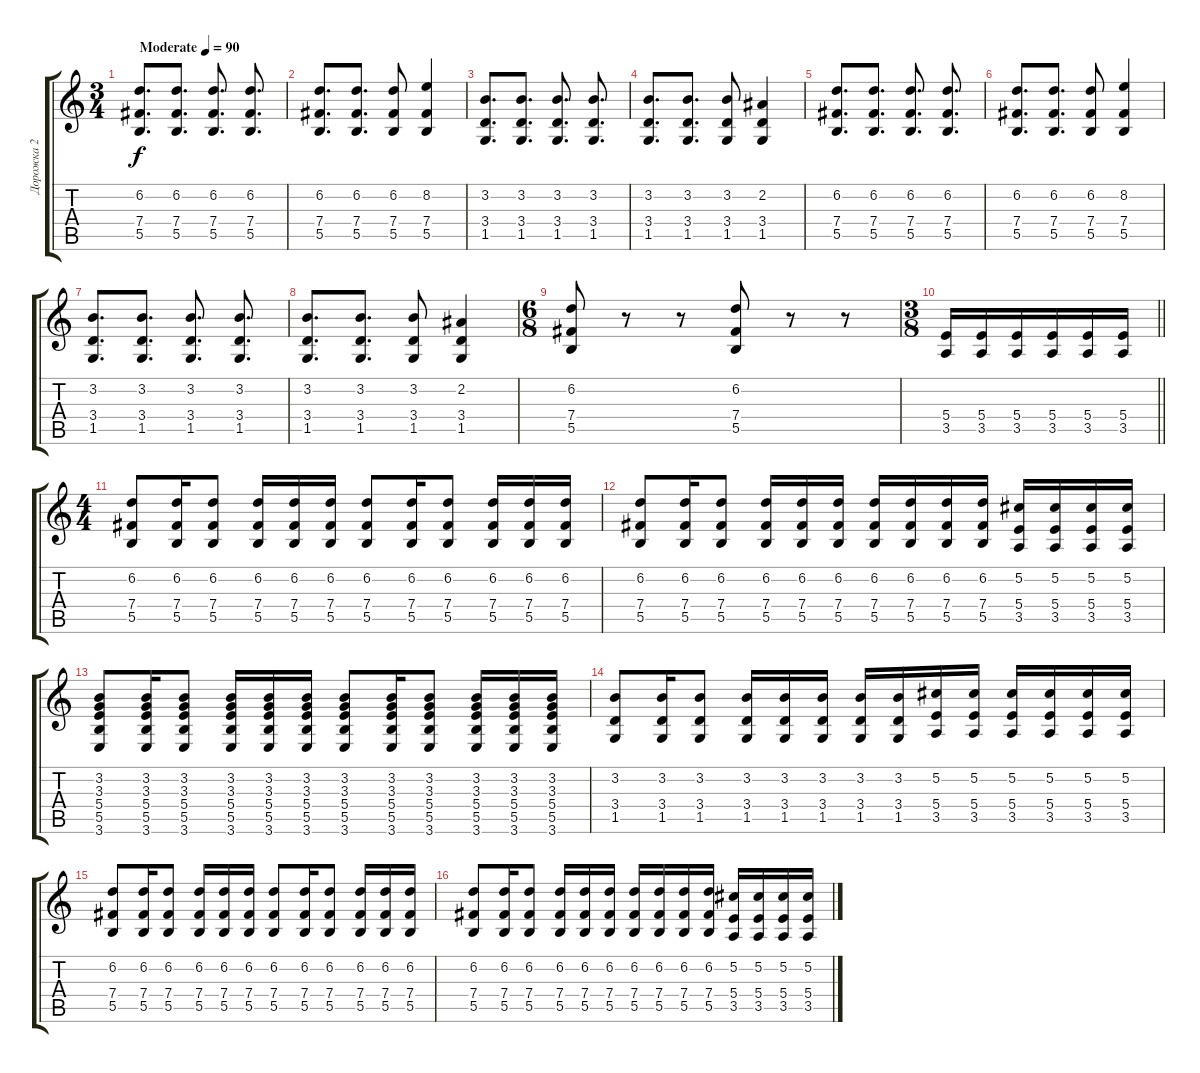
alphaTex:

\track ("Дорожка 2" "Дорожка 2") {instrument electricguitarclean}
\staff {score tabs}
\tuning (Db4 Ab3 E3 B2 Gb2 Db2) {hide}
\ts (3 4)
\tempo (90 "Moderate")
\clef g2
\ks c
(6.2 7.4 5.5).8{d dy f instrument electricguitarclean} (6.2 7.4 5.5).8{d} (6.2 7.4 5.5).8{d} (6.2 7.4 5.5).8{d} |
(6.2 7.4 5.5).8{d} (6.2 7.4 5.5).8{d} (6.2 7.4 5.5).8 (8.2 7.4 5.5).4 |
(3.2 3.4 1.5).8{d} (3.2 3.4 1.5).8{d} (3.2 3.4 1.5).8{d} (3.2 3.4 1.5).8{d} |
(3.2 3.4 1.5).8{d} (3.2 3.4 1.5).8{d} (3.2 3.4 1.5).8 (2.2 3.4 1.5).4 |
(6.2 7.4 5.5).8{d} (6.2 7.4 5.5).8{d} (6.2 7.4 5.5).8{d} (6.2 7.4 5.5).8{d} |
(6.2 7.4 5.5).8{d} (6.2 7.4 5.5).8{d} (6.2 7.4 5.5).8 (8.2 7.4 5.5).4 |
(3.2 3.4 1.5).8{d} (3.2 3.4 1.5).8{d} (3.2 3.4 1.5).8{d} (3.2 3.4 1.5).8{d} |
(3.2 3.4 1.5).8{d} (3.2 3.4 1.5).8{d} (3.2 3.4 1.5).8 (2.2 3.4 1.5).4 |
\ts (6 8)
(6.2 7.4 5.5).8 r.8 r.8 (6.2 7.4 5.5).8 r.8 r.8 |
\ts (3 8)
\barLineRight lightlight
(5.4 3.5).16 (5.4 3.5).16 (5.4 3.5).16 (5.4 3.5).16 (5.4 3.5).16 (5.4 3.5).16 |
\ts (4 4)
(6.2 7.4 5.5).8 (6.2 7.4 5.5).16 (6.2 7.4 5.5).8 (6.2 7.4 5.5).16 (6.2 7.4 5.5).16 (6.2 7.4 5.5).16 (6.2 7.4 5.5).8 (6.2 7.4 5.5).16 (6.2 7.4 5.5).8 (6.2 7.4 5.5).16 (6.2 7.4 5.5).16 (6.2 7.4 5.5).16 |
(6.2 7.4 5.5).8 (6.2 7.4 5.5).16 (6.2 7.4 5.5).8 (6.2 7.4 5.5).16 (6.2 7.4 5.5).16 (6.2 7.4 5.5).16 (6.2 7.4 5.5).16 (6.2 7.4 5.5).16 (6.2 7.4 5.5).16 (6.2 7.4 5.5).16 (5.2 5.4 3.5).16 (5.2 5.4 3.5).16 (5.2 5.4 3.5).16 (5.2 5.4 3.5).16 |
(3.2 3.3 5.4 5.5 3.6).8 (3.2 3.3 5.4 5.5 3.6).16 (3.2 3.3 5.4 5.5 3.6).8 (3.2 3.3 5.4 5.5 3.6).16 (3.2 3.3 5.4 5.5 3.6).16 (3.2 3.3 5.4 5.5 3.6).16 (3.2 3.3 5.4 5.5 3.6).8 (3.2 3.3 5.4 5.5 3.6).16 (3.2 3.3 5.4 5.5 3.6).8 (3.2 3.3 5.4 5.5 3.6).16 (3.2 3.3 5.4 5.5 3.6).16 (3.2 3.3 5.4 5.5 3.6).16 |
(3.2 3.4 1.5).8 (3.2 3.4 1.5).16 (3.2 3.4 1.5).8 (3.2 3.4 1.5).16 (3.2 3.4 1.5).16 (3.2 3.4 1.5).16 (3.2 3.4 1.5).16 (3.2 3.4 1.5).16 (5.2 5.4 3.5).16 (5.2 5.4 3.5).16 (5.2 5.4 3.5).16 (5.2 5.4 3.5).16 (5.2 5.4 3.5).16 (5.2 5.4 3.5).16 |
(6.2 7.4 5.5).8 (6.2 7.4 5.5).16 (6.2 7.4 5.5).8 (6.2 7.4 5.5).16 (6.2 7.4 5.5).16 (6.2 7.4 5.5).16 (6.2 7.4 5.5).8 (6.2 7.4 5.5).16 (6.2 7.4 5.5).8 (6.2 7.4 5.5).16 (6.2 7.4 5.5).16 (6.2 7.4 5.5).16 |
(6.2 7.4 5.5).8 (6.2 7.4 5.5).16 (6.2 7.4 5.5).8 (6.2 7.4 5.5).16 (6.2 7.4 5.5).16 (6.2 7.4 5.5).16 (6.2 7.4 5.5).16 (6.2 7.4 5.5).16 (6.2 7.4 5.5).16 (6.2 7.4 5.5).16 (5.2 5.4 3.5).16 (5.2 5.4 3.5).16 (5.2 5.4 3.5).16 (5.2 5.4 3.5).16
